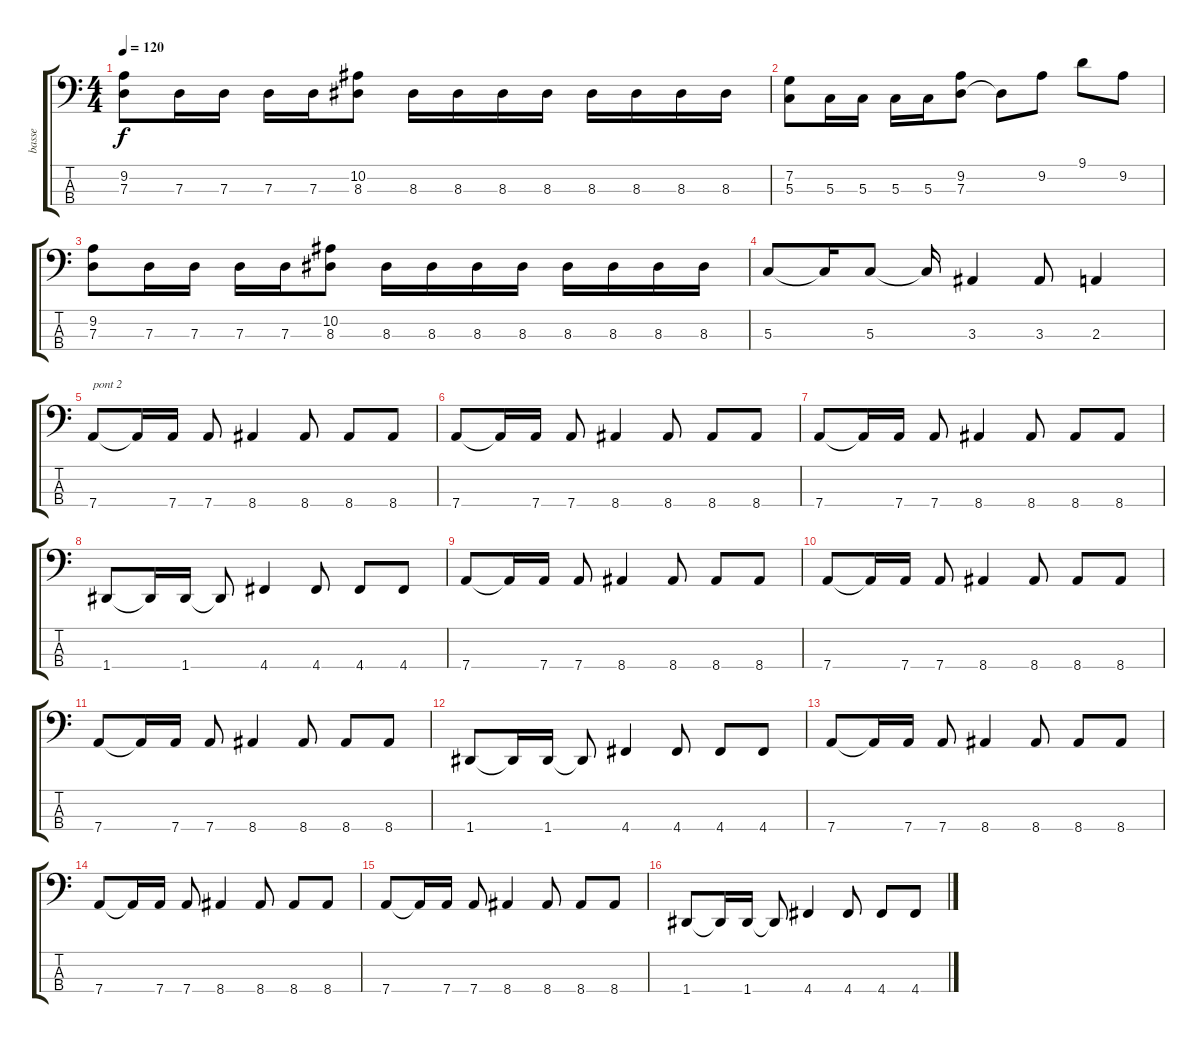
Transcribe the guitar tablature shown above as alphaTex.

\track ("basse" "basse") {instrument electricbasspick}
\staff {score tabs}
\tuning (F2 C2 G1 D1) {hide}
\ts (4 4)
\tempo 120
\clef f4
\ks c
(9.2 7.3).8{dy f} 7.3.16 7.3.16 7.3.16 7.3.16 (10.2 8.3).8 8.3.16 8.3.16 8.3.16 8.3.16 8.3.16 8.3.16 8.3.16 8.3.16 |
(7.2 5.3).8 5.3.16 5.3.16 5.3.16 5.3.16 (9.2 7.3).8 7.3{t}.8 9.2.8 9.1.8 9.2.8 |
(9.2 7.3).8 7.3.16 7.3.16 7.3.16 7.3.16 (10.2 8.3).8 8.3.16 8.3.16 8.3.16 8.3.16 8.3.16 8.3.16 8.3.16 8.3.16 |
5.3.8 5.3{t}.16 5.3.8 5.3{t}.16 3.3.4 3.3.8 2.3.4 |
7.4.8{txt "pont 2"} 7.4{t}.16 7.4.16 7.4.8 8.4.4 8.4.8 8.4.8 8.4.8 |
7.4.8 7.4{t}.16 7.4.16 7.4.8 8.4.4 8.4.8 8.4.8 8.4.8 |
7.4.8 7.4{t}.16 7.4.16 7.4.8 8.4.4 8.4.8 8.4.8 8.4.8 |
1.4.8 1.4{t}.16 1.4.16 1.4{t}.8 4.4.4 4.4.8 4.4.8 4.4.8 |
7.4.8 7.4{t}.16 7.4.16 7.4.8 8.4.4 8.4.8 8.4.8 8.4.8 |
7.4.8 7.4{t}.16 7.4.16 7.4.8 8.4.4 8.4.8 8.4.8 8.4.8 |
7.4.8 7.4{t}.16 7.4.16 7.4.8 8.4.4 8.4.8 8.4.8 8.4.8 |
1.4.8 1.4{t}.16 1.4.16 1.4{t}.8 4.4.4 4.4.8 4.4.8 4.4.8 |
7.4.8 7.4{t}.16 7.4.16 7.4.8 8.4.4 8.4.8 8.4.8 8.4.8 |
7.4.8 7.4{t}.16 7.4.16 7.4.8 8.4.4 8.4.8 8.4.8 8.4.8 |
7.4.8 7.4{t}.16 7.4.16 7.4.8 8.4.4 8.4.8 8.4.8 8.4.8 |
1.4.8 1.4{t}.16 1.4.16 1.4{t}.8 4.4.4 4.4.8 4.4.8 4.4.8
